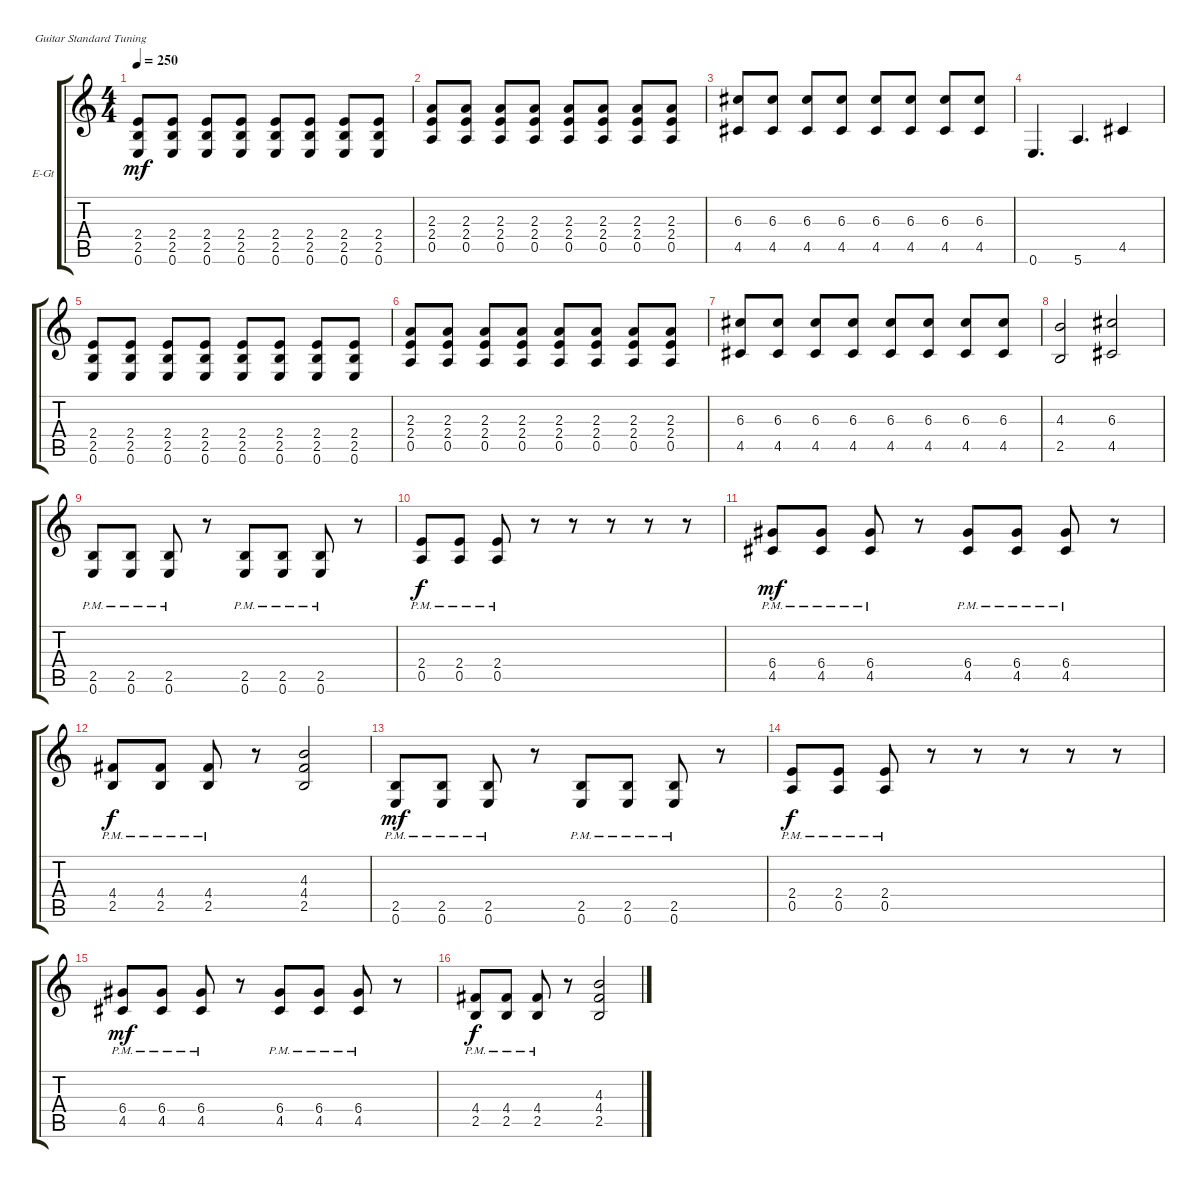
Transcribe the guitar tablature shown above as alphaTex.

\defaultSystemsLayout 4
\bracketExtendMode groupsimilarinstruments
\firstSystemTrackNameOrientation horizontal
\otherSystemsTrackNameOrientation horizontal
\track ("Magic girl" "E-Gt") {instrument distortionguitar}
\staff {score tabs}
\tuning (E4 B3 G3 D3 A2 E2)
\ts (4 4)
\tempo 250
\clef g2
\ks c
(0.6 2.5 2.4).8{dy mf} (0.6 2.5 2.4).8 (0.6 2.5 2.4).8 (0.6 2.5 2.4).8 (0.6 2.5 2.4).8 (0.6 2.5 2.4).8 (0.6 2.5 2.4).8 (0.6 2.5 2.4).8 |
(0.5 2.4 2.3).8 (0.5 2.4 2.3).8 (0.5 2.4 2.3).8 (0.5 2.4 2.3).8 (0.5 2.4 2.3).8 (0.5 2.4 2.3).8 (0.5 2.4 2.3).8 (0.5 2.4 2.3).8 |
(4.5 6.3).8 (4.5 6.3).8 (4.5 6.3).8 (4.5 6.3).8 (4.5 6.3).8 (4.5 6.3).8 (4.5 6.3).8 (4.5 6.3).8 |
0.6.4{d} 5.6.4{d} 4.5.4 |
(0.6 2.5 2.4).8 (0.6 2.5 2.4).8 (0.6 2.5 2.4).8 (0.6 2.5 2.4).8 (0.6 2.5 2.4).8 (0.6 2.5 2.4).8 (0.6 2.5 2.4).8 (0.6 2.5 2.4).8 |
(0.5 2.4 2.3).8 (0.5 2.4 2.3).8 (0.5 2.4 2.3).8 (0.5 2.4 2.3).8 (0.5 2.4 2.3).8 (0.5 2.4 2.3).8 (0.5 2.4 2.3).8 (0.5 2.4 2.3).8 |
(4.5 6.3).8 (4.5 6.3).8 (4.5 6.3).8 (4.5 6.3).8 (4.5 6.3).8 (4.5 6.3).8 (4.5 6.3).8 (4.5 6.3).8 |
(2.5 4.3).2 (4.5 6.3).2 |
(0.6{pm} 2.5{pm}).8 (0.6{pm} 2.5{pm}).8 (0.6{pm} 2.5{pm}).8 r.8 (0.6{pm} 2.5{pm}).8 (0.6{pm} 2.5{pm}).8 (0.6{pm} 2.5{pm}).8 r.8 |
(0.5{pm} 2.4{pm}).8{dy f} (0.5{pm} 2.4{pm}).8 (0.5{pm} 2.4{pm}).8 r.8 r.8 r.8 r.8 r.8 |
(6.4{pm} 4.5{pm}).8{dy mf} (6.4{pm} 4.5{pm}).8 (6.4{pm} 4.5{pm}).8 r.8 (6.4{pm} 4.5{pm}).8 (6.4{pm} 4.5{pm}).8 (6.4{pm} 4.5{pm}).8 r.8 |
(2.5{pm} 4.4{pm}).8{dy f} (2.5{pm} 4.4{pm}).8 (2.5{pm} 4.4{pm}).8 r.8 (2.5 4.4 4.3).2 |
(0.6{pm} 2.5{pm}).8{dy mf} (0.6{pm} 2.5{pm}).8 (0.6{pm} 2.5{pm}).8 r.8 (0.6{pm} 2.5{pm}).8 (0.6{pm} 2.5{pm}).8 (0.6{pm} 2.5{pm}).8 r.8 |
(0.5{pm} 2.4{pm}).8{dy f} (0.5{pm} 2.4{pm}).8 (0.5{pm} 2.4{pm}).8 r.8 r.8 r.8 r.8 r.8 |
(6.4{pm} 4.5{pm}).8{dy mf} (6.4{pm} 4.5{pm}).8 (6.4{pm} 4.5{pm}).8 r.8 (6.4{pm} 4.5{pm}).8 (6.4{pm} 4.5{pm}).8 (6.4{pm} 4.5{pm}).8 r.8 |
(2.5{pm} 4.4{pm}).8{dy f} (2.5{pm} 4.4{pm}).8 (2.5{pm} 4.4{pm}).8 r.8 (2.5 4.4 4.3).2
